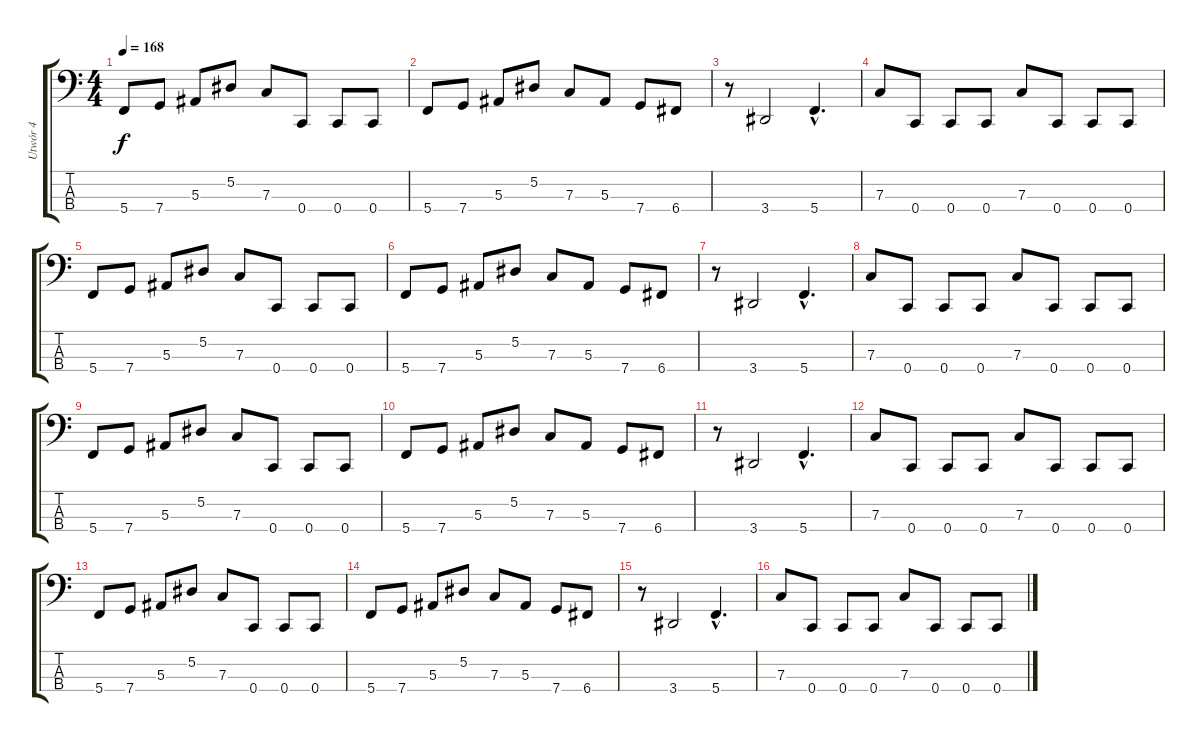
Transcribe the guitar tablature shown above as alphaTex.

\track ("Utwór 4" "Utwór 4") {instrument electricbassfinger}
\staff {score tabs}
\tuning (Eb2 Bb1 F1 C1) {hide}
\ts (4 4)
\tempo 168
\clef f4
\ks c
5.4.8{dy f} 7.4.8 5.3.8 5.2.8 7.3.8 0.4.8 0.4.8 0.4.8 |
5.4.8 7.4.8 5.3.8 5.2.8 7.3.8 5.3.8 7.4.8 6.4.8 |
r.8 3.4.2 5.4{hac}.4{d} |
7.3.8 0.4.8 0.4.8 0.4.8 7.3.8 0.4.8 0.4.8 0.4.8 |
5.4.8 7.4.8 5.3.8 5.2.8 7.3.8 0.4.8 0.4.8 0.4.8 |
5.4.8 7.4.8 5.3.8 5.2.8 7.3.8 5.3.8 7.4.8 6.4.8 |
r.8 3.4.2 5.4{hac}.4{d} |
7.3.8 0.4.8 0.4.8 0.4.8 7.3.8 0.4.8 0.4.8 0.4.8 |
5.4.8 7.4.8 5.3.8 5.2.8 7.3.8 0.4.8 0.4.8 0.4.8 |
5.4.8 7.4.8 5.3.8 5.2.8 7.3.8 5.3.8 7.4.8 6.4.8 |
r.8 3.4.2 5.4{hac}.4{d} |
7.3.8 0.4.8 0.4.8 0.4.8 7.3.8 0.4.8 0.4.8 0.4.8 |
5.4.8 7.4.8 5.3.8 5.2.8 7.3.8 0.4.8 0.4.8 0.4.8 |
5.4.8 7.4.8 5.3.8 5.2.8 7.3.8 5.3.8 7.4.8 6.4.8 |
r.8 3.4.2 5.4{hac}.4{d} |
7.3.8 0.4.8 0.4.8 0.4.8 7.3.8 0.4.8 0.4.8 0.4.8
